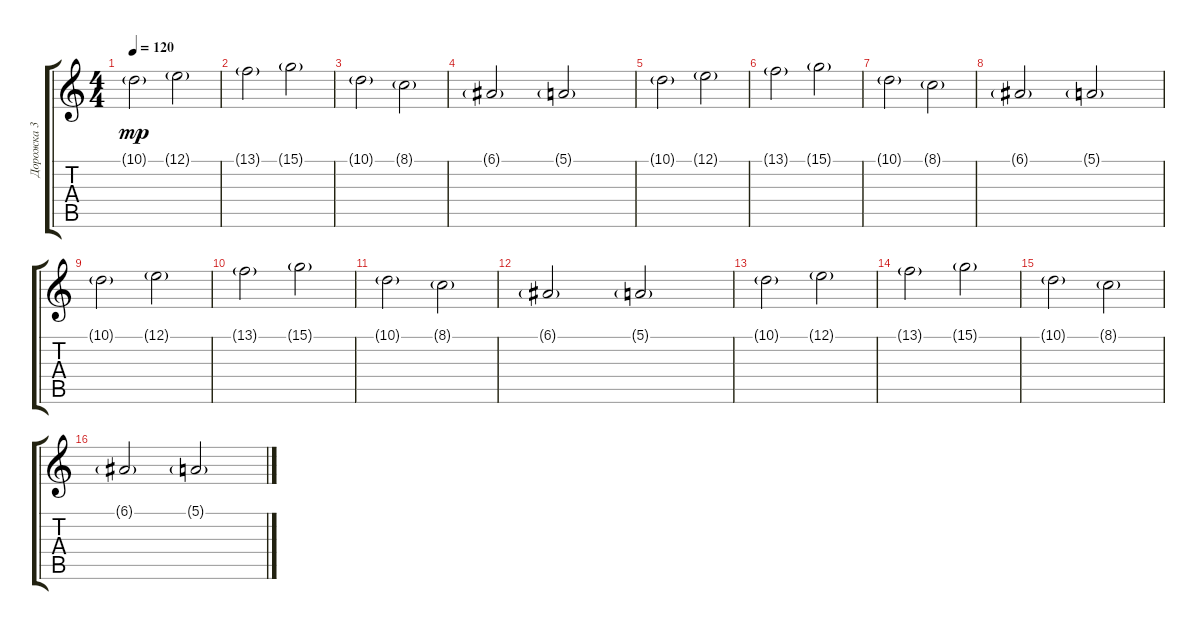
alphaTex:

\track ("Дорожка 3" "Дорожка 3") {instrument stringensemble1}
\staff {score tabs}
\tuning (E4 B3 G3 D3 A2 D2) {hide}
\ts (4 4)
\tempo 120
\clef g2
\ks c
10.1{g}.2{dy mp volume 16 instrument stringensemble1} 12.1{g}.2 |
13.1{g}.2 15.1{g}.2 |
10.1{g}.2 8.1{g}.2 |
6.1{g}.2 5.1{g}.2 |
10.1{g}.2 12.1{g}.2 |
13.1{g}.2 15.1{g}.2 |
10.1{g}.2 8.1{g}.2 |
6.1{g}.2 5.1{g}.2 |
10.1{g}.2 12.1{g}.2 |
13.1{g}.2 15.1{g}.2 |
10.1{g}.2 8.1{g}.2 |
6.1{g}.2 5.1{g}.2 |
10.1{g}.2 12.1{g}.2 |
13.1{g}.2 15.1{g}.2 |
10.1{g}.2 8.1{g}.2 |
6.1{g}.2 5.1{g}.2
